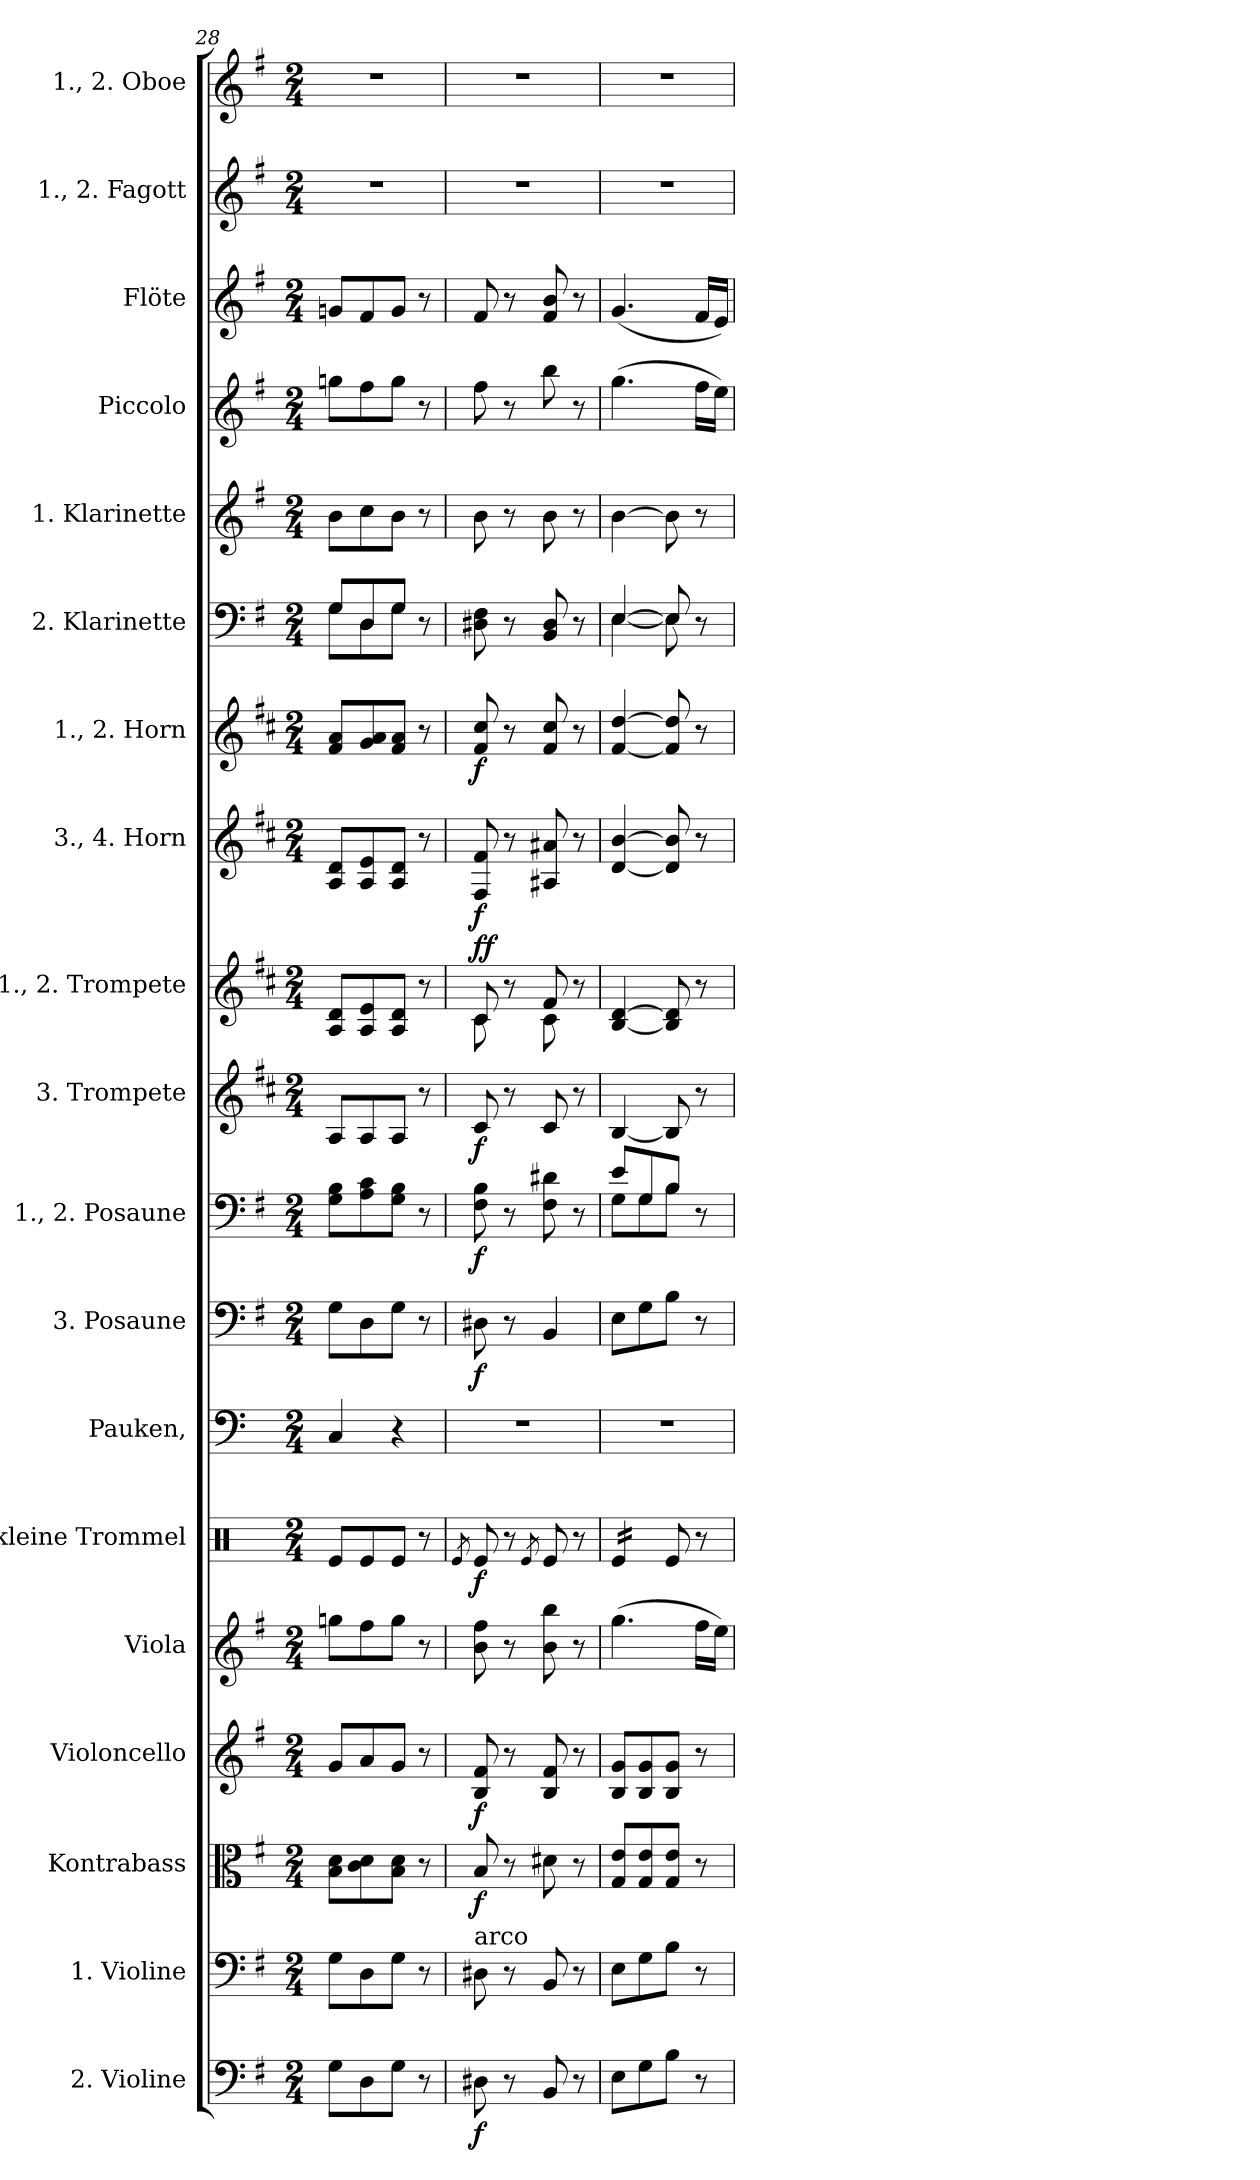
**kern	**dynam	**kern	**kern	**dynam	**kern	**dynam	**kern	**kern	**dynam	**kern	**kern	**dynam	**kern	**dynam	**kern	**dynam	**kern	**dynam	**kern	**dynam	**kern	**dynam	**kern	**kern	**kern	**kern	**kern	**kern
*part19	*part19	*part18	*part17	*part17	*part16	*part16	*part15	*part14	*part14	*part13	*part12	*part12	*part11	*part11	*part10	*part10	*part9	*part9	*part8	*part8	*part7	*part7	*part6	*part5	*part4	*part3	*part2	*part1
*staff19	*staff19	*staff18	*staff17	*staff17	*staff16	*staff16	*staff15	*staff14	*staff14	*staff13	*staff12	*staff12	*staff11	*staff11	*staff10	*staff10	*staff9	*staff9	*staff8	*staff8	*staff7	*staff7	*staff6	*staff5	*staff4	*staff3	*staff2	*staff1
*I"2. Violine	*	*I"1. Violine	*I"Kontrabass	*	*I"Violoncello	*	*I"Viola	*I"kleine Trommel	*	*I"Pauken,	*I"3. Posaune	*	*I"1., 2. Posaune	*	*I"3. Trompete	*	*I"1., 2. Trompete	*	*I"3., 4. Horn	*	*I"1., 2. Horn	*	*I"2. Klarinette	*I"1. Klarinette	*I"Piccolo	*I"Flöte	*I"1., 2. Fagott	*I"1., 2. Oboe
*I'2. Vl.	*	*I'1. Vl.	*I'Kb.	*	*I'Vc.	*	*I'Va.	*I'kl. Tr.	*	*I'Pk.,	*I'3. Pos.	*	*I'1., 2. Pos.	*	*I'3. Trp.	*	*I'1., 2. Trp.	*	*I'3., 4. Hr.	*	*I'1., 2.  Hr.	*	*I'2. Klar.	*I'1. Klar.	*I'Picc.	*I'Fl.	*I'1., 2. Fag.	*I'1., 2. Ob.
*clefF4	*	*clefF4	*clefC3	*	*clefG2	*	*clefG2	*clefX	*	*clefF4	*clefF4	*	*clefF4	*	*clefG2	*	*clefG2	*	*clefG2	*	*clefG2	*	*clefF4	*clefG2	*clefG2	*clefG2	*clefG2	*clefG2
*ITrd7c12	*	*	*	*	*	*	*	*	*	*	*	*	*	*	*ITrd-3c-5	*	*ITrd-3c-5	*	*ITrd4c7	*	*ITrd4c7	*	*	*ITrd1c2	*ITrd1c2	*	*ITrd-7c-12	*
*k[f#]	*	*k[f#]	*k[f#]	*	*k[f#]	*	*k[f#]	*k[]	*	*k[]	*k[f#]	*	*k[f#]	*	*k[f#]	*	*k[f#]	*	*k[f#]	*	*k[f#]	*	*k[f#]	*k[b-]	*k[b-]	*k[f#]	*k[f#]	*k[f#]
*M2/4	*	*M2/4	*M2/4	*	*M2/4	*	*M2/4	*M2/4	*	*M2/4	*M2/4	*	*M2/4	*	*M2/4	*	*M2/4	*	*M2/4	*	*M2/4	*	*M2/4	*M2/4	*M2/4	*M2/4	*M2/4	*M2/4
=28	=28	=28	=28	=28	=28	=28	=28	=28	=28	=28	=28	=28	=28	=28	=28	=28	=28	=28	=28	=28	=28	=28	=28	=28	=28	=28	=28	=28
*	*	*	*	*	*	*	*	*	*	*	*	*	*	*	*	*	*	*	*	*	*	*	*^	*	*	*	*	*
8GG\L	.	8G\L	8B\ 8d\L	.	8g/L	.	8ggn\L	8Re/L	.	4C/	8G\L	.	8G\ 8B\L	.	8d/L	.	8d/ 8g/L	.	8D/ 8G/L	.	8B/ 8d/L	.	8G/L	8G\L	8a\L	8ffn\L	8gn/L	2r	2r
8DD\	.	8D\	8c\ 8d\	.	8a/	.	8ff#\	8Re/	.	.	8D\	.	8A\ 8c\	.	8d/	.	8d/ 8a/	.	8D/ 8A/	.	8c/ 8d/	.	8D/	8D\	8b-\	8ee\	8f#/	.	.
8GG\J	.	8G\J	8B\ 8d\J	.	8g/J	.	8gg\J	8Re/J	.	4r	8G\J	.	8G\ 8B\J	.	8d/J	.	8d/ 8g/J	.	8D/ 8G/J	.	8B/ 8d/J	.	8G/J	8G\J	8a\J	8ff\J	8g/J	.	.
8r	.	8r	8r	.	8r	.	8r	8r	.	.	8r	.	8r	.	8r	.	8r	.	8r	.	8r	.	8r	8ryy	8r	8r	8r	.	.
*	*	*	*	*	*	*	*	*	*	*	*	*	*	*	*	*	*	*	*	*	*	*	*v	*v	*	*	*	*	*
=29	=29	=29	=29	=29	=29	=29	=29	=29	=29	=29	=29	=29	=29	=29	=29	=29	=29	=29	=29	=29	=29	=29	=29	=29	=29	=29	=29	=29
.	.	.	.	.	.	.	.	8qRe/	.	.	.	.	.	.	.	.	.	.	.	.	.	.	.	.	.	.	.	.
*	*	*	*	*	*	*	*	*	*	*	*	*	*	*	*	*	*^	*	*	*	*	*	*	*	*	*	*	*
!	!	!LO:TX:a:t=arco	!	!	!	!	!	!	!	!	!	!	!	!	!	!	!	!	!	!	!	!	!	!	!	!	!	!	!
!	!	!	!	!	!	!	!	!	!LO:DY:b	!	!	!LO:DY:b	!	!LO:DY:b	!	!LO:DY:b	!	!	!LO:DY:a	!	!	!	!	!	!	!	!	!	!
!	!	!	!	!	!	!	!	!	!	!	!	!	!	!	!	!	!	!	!LO:DY:n=1:b	!	!LO:DY:b	!	!LO:DY:b	!	!	!	!	!	!
8DD#X\	f	8D#X\	8B/	f	8B/ 8f#/	f	8b\ 8ff#\	8Re/	f	2r	8D#X\	f	8F#\ 8B\	f	8f#/	f	8f#/	8f#\	f f	8BB/ 8B/	f	8B/ 8f#/	f	8D#X\ 8F#\	8a\	8ee\	8f#/	2r	2r
8r	.	8r	8r	.	8r	.	8r	8r	.	.	8r	.	8r	.	8r	.	8r	8ryy	.	8r	.	8r	.	8r	8r	8r	8r	.	.
.	.	.	.	.	.	.	.	8qRe/	.	.	.	.	.	.	.	.	.	.	.	.	.	.	.	.	.	.	.	.	.
8BBB/	.	8BB/	8d#X\	.	8B/ 8f#/	.	8b\ 8bb\	8Re/	.	.	4BB/	.	8F#\ 8d#X\	.	8f#/	.	8b/	8f#\	.	8D#X/ 8d#X/	.	8B/ 8f#/	.	8BB/ 8D#/	8a\	8aa\	8f#/ 8b/	.	.
8r	.	8r	8r	.	8r	.	8r	8r	.	.	.	.	8r	.	8r	.	8r	8ryy	.	8r	.	8r	.	8r	8r	8r	8r	.	.
*	*	*	*	*	*	*	*	*	*	*	*	*	*	*	*	*	*v	*v	*	*	*	*	*	*	*	*	*	*	*
=30	=30	=30	=30	=30	=30	=30	=30	=30	=30	=30	=30	=30	=30	=30	=30	=30	=30	=30	=30	=30	=30	=30	=30	=30	=30	=30	=30	=30
*	*	*	*	*	*	*	*	*	*	*	*	*	*^	*	*	*	*	*	*	*	*	*	*^	*	*	*	*	*
*	*	*	*	*	*	*	*	*tremolo	*	*	*	*	*	*	*	*	*	*	*	*	*	*	*	*	*	*	*	*	*	*
8EE\L	.	8E\L	8G/ 8e/L	.	8B/ 8g/L	.	(>4.gg\	16Re/LL	.	2r	8E\L	.	8e/L	8G\L	.	[4e/	.	[4e/ [4g/	.	[4G/ [4e/	.	[4B/ [4g/	.	[4E/	[4E\	[4a\	(>4.ff\	(<4.g/	2r	2r
.	.	.	.	.	.	.	.	16Re/	.	.	.	.	.	.	.	.	.	.	.	.	.	.	.	.	.	.	.	.	.	.
8GG\	.	8G\	8G/ 8e/	.	8B/ 8g/	.	.	16Re/	.	.	8G\	.	8G/	8G\	.	.	.	.	.	.	.	.	.	.	.	.	.	.	.	.
.	.	.	.	.	.	.	.	16Re/JJ	.	.	.	.	.	.	.	.	.	.	.	.	.	.	.	.	.	.	.	.	.	.
*	*	*	*	*	*	*	*	*Xtremolo	*	*	*	*	*	*	*	*	*	*	*	*	*	*	*	*	*	*	*	*	*	*
8BB\J	.	8B\J	8G/ 8e/J	.	8B/ 8g/J	.	.	8Re/	.	.	8B\J	.	8B/J	8B\J	.	8e/]	.	8e]/ 8g]/	.	8G]/ 8e]/	.	8B]/ 8g]/	.	8E/]	8E\]	8a\]	.	.	.	.
8r	.	8r	8r	.	8r	.	16ff#\LL	8r	.	.	8r	.	8r	8ryy	.	8r	.	8r	.	8r	.	8r	.	8r	8ryy	8r	16ee\LL	16f#/LL	.	.
.	.	.	.	.	.	.	16ee\JJ)	.	.	.	.	.	.	.	.	.	.	.	.	.	.	.	.	.	.	.	16dd\JJ)	16e/JJ)	.	.
*	*	*	*	*	*	*	*	*	*	*	*	*	*v	*v	*	*	*	*	*	*	*	*	*	*v	*v	*	*	*	*	*
=	=	=	=	=	=	=	=	=	=	=	=	=	=	=	=	=	=	=	=	=	=	=	=	=	=	=	=	=
*-	*-	*-	*-	*-	*-	*-	*-	*-	*-	*-	*-	*-	*-	*-	*-	*-	*-	*-	*-	*-	*-	*-	*-	*-	*-	*-	*-	*-
